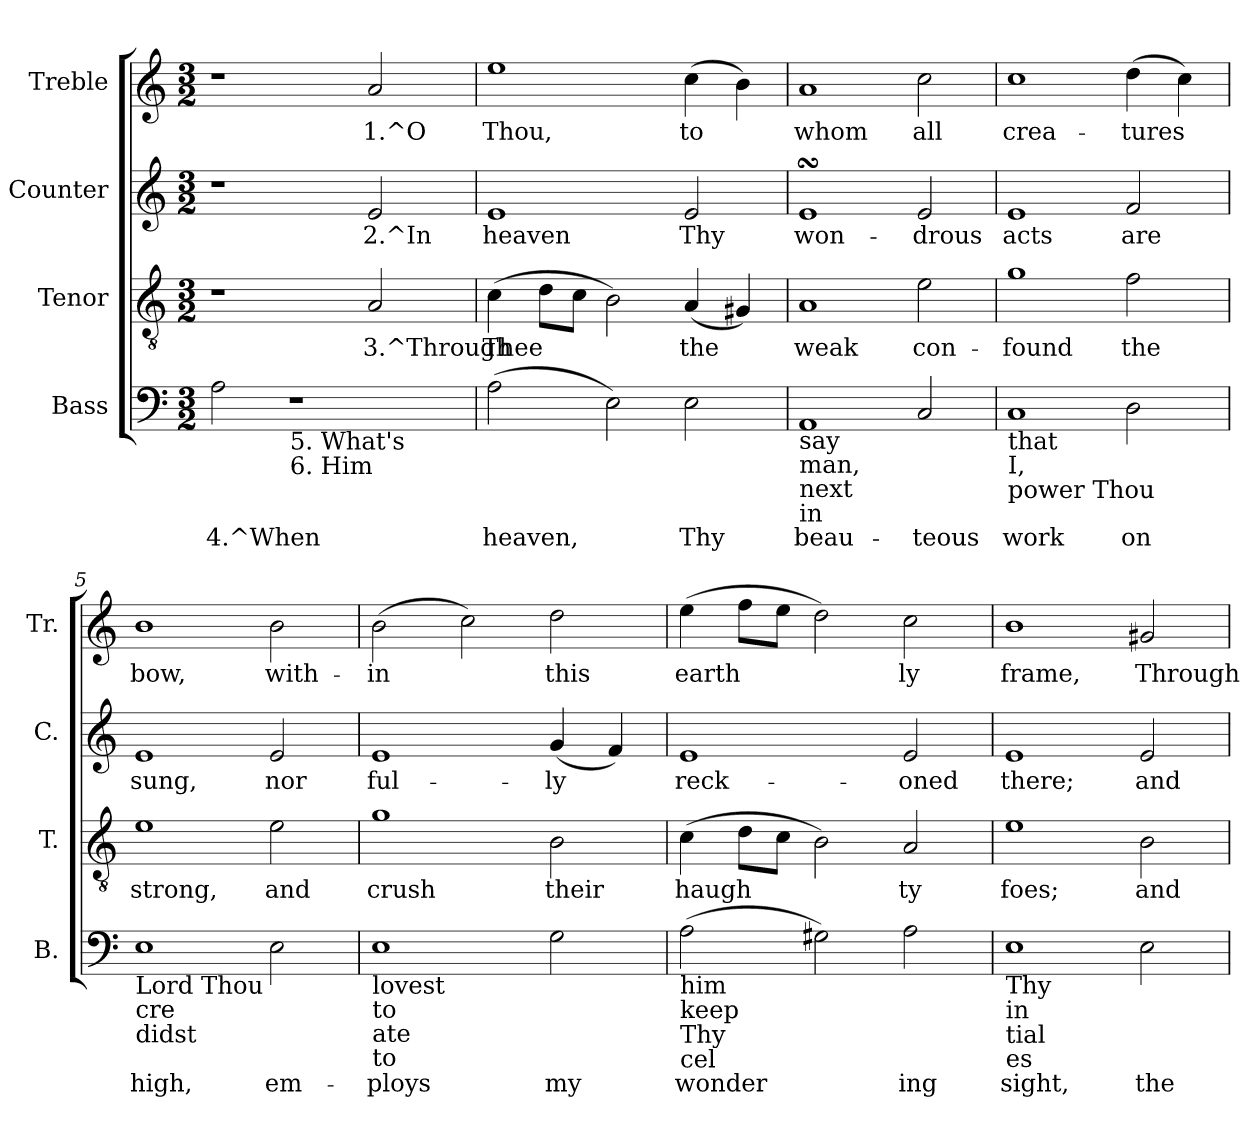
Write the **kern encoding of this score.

**kern	**text	**kern	**text	**kern	**text	**kern	**text
*part4	*part4	*part3	*part3	*part2	*part2	*part1	*part1
*staff4	*staff4	*staff3	*staff3	*staff2	*staff2	*staff1	*staff1
*I"Bass	*	*I"Tenor	*	*I"Counter	*	*I"Treble	*
*I'B.	*	*I'T.	*	*I'C.	*	*I'Tr.	*
!!LO:PB:g=z
*stria5	*	*stria5	*	*stria5	*	*stria5	*
*clefF4	*	*clefGv2	*	*clefG2	*	*clefG2	*
*k[]	*	*k[]	*	*k[]	*	*k[]	*
*C:	*	*C:	*	*C:	*	*C:	*
*M3/2	*	*M3/2	*	*M3/2	*	*M3/2	*
=1	=1	=1	=1	=1	=1	=1	=1
!	!LO:LY:b:rj	!	!	!	!	!	!
2A\	4.^When	1r	.	1r	.	1r	.
!LO:TX:b:t=5. What's	!	!	!	!	!	!	!
!LO:TX:b:t=6. Him	!	!	!	!	!	!	!
1r	.	.	.	.	.	.	.
!	!	!	!LO:LY:b:rj	!	!LO:LY:b:rj	!	!LO:LY:b:rj
.	.	2A/	3.^Through	2e/	2.^In	2a/	1.^O
=2	=2	=2	=2	=2	=2	=2	=2
!	!LO:LY:b:rj	!	!LO:LY:b:rj	!	!LO:LY:b:rj	!	!LO:LY:b:rj
(>2A\	heaven,	(>4c\	Thee	1e	heaven	1ee	Thou,
!	!	!	!LO:LY:b:rj	!	!	!	!
.	.	8d\L	.	.	.	.	.
!	!	!	!LO:LY:b:rj	!	!	!	!
.	.	8c\J	.	.	.	.	.
!	!LO:LY:b:rj	!	!LO:LY:b:rj	!	!	!	!
2E\)	.	2B\)	.	.	.	.	.
!	!LO:LY:b:rj	!	!LO:LY:b:rj	!	!LO:LY:b:rj	!	!LO:LY:b:rj
2E\	Thy	(<4A/	the	2e/	Thy	(>4cc\	to
!	!	!	!LO:LY:b:rj	!	!	!	!LO:LY:b:rj
.	.	4G#X/)	.	.	.	4b\)	.
=3	=3	=3	=3	=3	=3	=3	=3
!LO:TX:b:t=say	!	!	!	!	!	!	!
!LO:TX:b:t=man,	!	!	!	!	!	!	!
!LO:TX:b:t=next	!	!	!	!	!	!	!
!LO:TX:b:t=in	!	!	!	!	!	!	!
!	!LO:LY:b:rj	!	!LO:LY:b:rj	!	!LO:LY:b:rj	!	!LO:LY:b:rj
1AA	beau-	1A	weak	1esSsS	won-	1a	whom
!	!LO:LY:b:rj	!	!LO:LY:b:rj	!	!LO:LY:b:rj	!	!LO:LY:b:rj
2C/	-teous	2e\	con-	2e/	-drous	2cc\	all
=4	=4	=4	=4	=4	=4	=4	=4
!LO:TX:b:t=that	!	!	!	!	!	!	!
!LO:TX:b:t=I,	!	!	!	!	!	!	!
!LO:TX:b:t=power Thou	!	!	!	!	!	!	!
!	!LO:LY:b:rj	!	!LO:LY:b:rj	!	!LO:LY:b:rj	!	!LO:LY:b:rj
1C	work	1g	-found	1e	acts	1cc	crea-
!	!LO:LY:b:rj	!	!LO:LY:b:rj	!	!LO:LY:b:rj	!	!LO:LY:b:rj
2D\	on	2f\	the	2f/	are	(>4dd\	-tures
!	!	!	!	!	!	!	!LO:LY:b:rj
.	.	.	.	.	.	4cc\)	.
=5	=5	=5	=5	=5	=5	=5	=5
!LO:TX:b:t=Lord Thou	!	!	!	!	!	!	!
!LO:TX:b:t=cre	!	!	!	!	!	!	!
!LO:TX:b:t=didst	!	!	!	!	!	!	!
!	!LO:LY:b:rj	!	!LO:LY:b:rj	!	!LO:LY:b:rj	!	!LO:LY:b:rj
1E	high,	1e	strong,	1e	sung,	1b	bow,
!	!LO:LY:b:rj	!	!LO:LY:b:rj	!	!LO:LY:b:rj	!	!LO:LY:b:rj
2E\	em-	2e\	and	2e/	nor	2b\	with-
=6	=6	=6	=6	=6	=6	=6	=6
!LO:TX:b:t=lovest	!	!	!	!	!	!	!
!LO:TX:b:t=to	!	!	!	!	!	!	!
!LO:TX:b:t=ate	!	!	!	!	!	!	!
!LO:TX:b:t=to	!	!	!	!	!	!	!
!	!LO:LY:b:rj	!	!LO:LY:b:rj	!	!LO:LY:b:rj	!	!LO:LY:b:rj
1E	-ploys	1g	crush	1e	ful-	(>2b\	-in
!	!	!	!	!	!	!	!LO:LY:b:rj
.	.	.	.	.	.	2cc\)	.
!	!LO:LY:b:rj	!	!LO:LY:b:rj	!	!LO:LY:b:rj	!	!LO:LY:b:rj
2G\	my	2B\	their	(<4g/	-ly	2dd\	this
!	!	!	!	!	!LO:LY:b:rj	!	!
.	.	.	.	4f/)	.	.	.
!!LO:LB:g=z
=7	=7	=7	=7	=7	=7	=7	=7
!LO:TX:b:t=him	!	!	!	!	!	!	!
!LO:TX:b:t=keep	!	!	!	!	!	!	!
!LO:TX:b:t=Thy	!	!	!	!	!	!	!
!LO:TX:b:t=cel	!	!	!	!	!	!	!
!	!LO:LY:b:rj	!	!LO:LY:b:rj	!	!LO:LY:b:rj	!	!LO:LY:b:rj
(>2A\	wonder-	(>4c\	haugh-	1e	reck-	(>4ee\	earth-
!	!	!	!LO:LY:b:rj	!	!	!	!LO:LY:b:rj
.	.	8d\L	--	.	.	8ff\L	--
!	!	!	!LO:LY:b:rj	!	!	!	!LO:LY:b:rj
.	.	8c\J	--	.	.	8ee\J	--
!	!LO:LY:b:rj	!	!LO:LY:b:rj	!	!	!	!LO:LY:b:rj
2G#X\)	--	2B\)	--	.	.	2dd\)	--
!	!LO:LY:b:rj	!	!LO:LY:b:rj	!	!LO:LY:b:rj	!	!LO:LY:b:rj
2A\	-ing	2A/	-ty	2e/	-oned	2cc\	-ly
=8	=8	=8	=8	=8	=8	=8	=8
!LO:TX:b:t=Thy	!	!	!	!	!	!	!
!LO:TX:b:t=in	!	!	!	!	!	!	!
!LO:TX:b:t=tial	!	!	!	!	!	!	!
!LO:TX:b:t=es	!	!	!	!	!	!	!
!	!LO:LY:b:rj	!	!LO:LY:b:rj	!	!LO:LY:b:rj	!	!LO:LY:b:rj
1E	sight,	1e	foes;	1e	there;	1b	frame,
!	!LO:LY:b:rj	!	!LO:LY:b:rj	!	!LO:LY:b:rj	!	!LO:LY:b:rj
2E\	the	2B\	and	2e/	and	2g#X/	Through-
=	=	=	=	=	=	=	=
*-	*-	*-	*-	*-	*-	*-	*-
